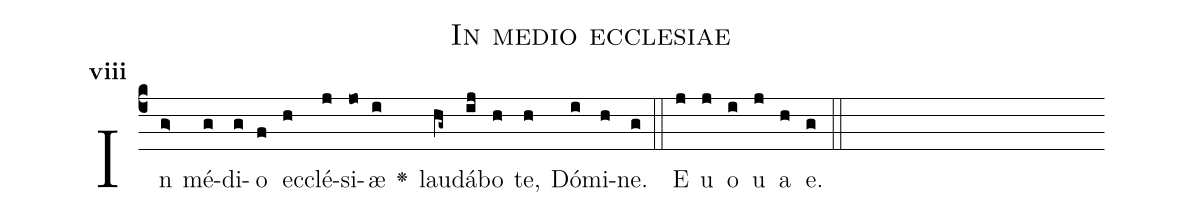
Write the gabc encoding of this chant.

name:In medio ecclesiae;
office-part:Antiphona;
mode:8;
%%
initial-style: 1;
name: In medio ecclesiæ;
book: Antiphonae & Responsoria/Tomus III, p. 40;
occasion: Psalterium Hebdomada II Feria II;
office-part: Hora media Ant. 3;
user-notes: ;
commentary: ;
annotation: 8g;
centering-scheme: english;
fontsize: 12;
font: OFLSortsMillGoudy;
height: 11;
width: 4.5;
%%
(c4)In(g>) mé(g)di(g)o(f) ec(h)clé(j)si(jo)æ(i)
<v>\greheightstar</v>() lau(hg~)dá(ij)bo(h) te,(h) Dó(i)mi(h)ne.(g) (::)
E(j) u(j) o(i) u(j) a(h) e.(g) (::)
